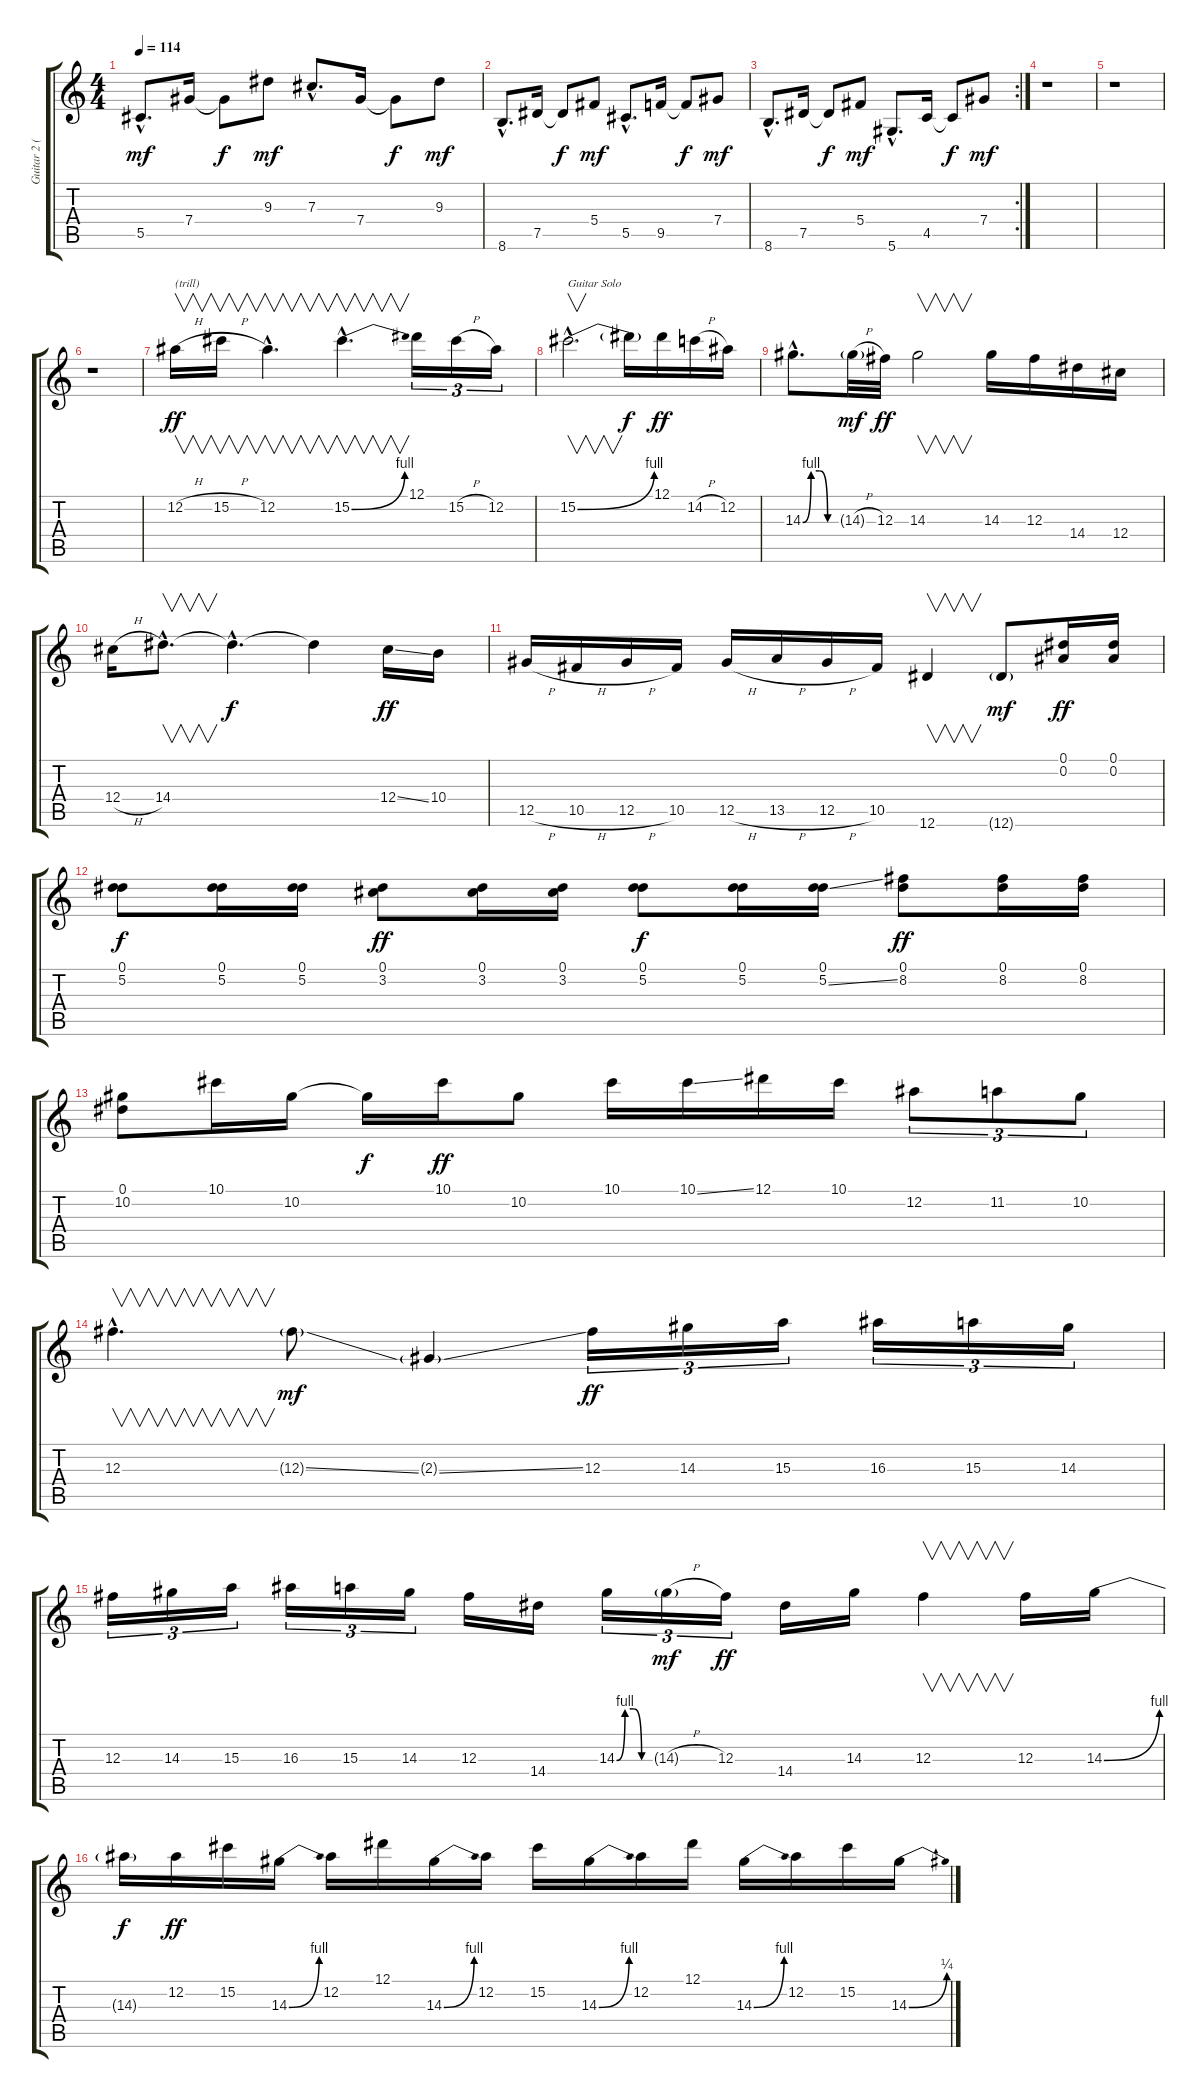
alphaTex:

\track ("Guitar 2 (Marty Friedman)" "Guitar 2 (") {instrument distortionguitar}
\staff {score tabs}
\tuning (Eb4 Bb3 Gb3 Db3 Ab2 Eb2) {hide}
\ts (4 4)
\tempo 114
\clef g2
\ks c
5.5{hac}.8{d dy mf} 7.4.16 7.4{t}.8{dy f} 9.3.8{dy mf} 7.3{hac}.8{d} 7.4.16 7.4{t}.8{dy f} 9.3.8{dy mf} |
8.6{hac}.8{d} 7.5.16 7.5{t}.8{dy f} 5.4.8{dy mf} 5.5{hac}.8{d} 9.5.16 9.5{t}.8{dy f} 7.4.8{dy mf} |
\rc 2
8.6{hac}.8{d} 7.5.16 7.5{t}.8{dy f} 5.4.8{dy mf} 5.6{hac}.8{d} 4.5.16 4.5{t}.8{dy f} 7.4.8{dy mf} |
r.1 |
r.1 |
r.1 |
12.2{h}.16{v txt "(trill)" dy ff} 15.2{h}.16{v} 12.2{hac}.4{v d} 15.2{be (bend 0 0 60 4) hac}.4{v d} 12.1.16{tu (3 2)} 15.2{h}.16{tu (3 2)} 12.2.16{tu (3 2)} |
15.2{be (bend 0 0 60 4) hac}.2{v d txt "Guitar Solo"} 15.2{t}.16{dy f} 12.1.16{dy ff} 14.2{h}.16 12.2.16 |
14.3{be (custom 0 0 15 4 30 4 45 0 60 0) hac}.8{d} 14.3{h g}.32{dy mf} 12.3.32{dy ff} 14.3.2{v} 14.3.16 12.3.16 14.4.16 12.4.16 |
12.4{h}.16 14.4{hac}.8{v d} 14.4{hac t}.4{d dy f} 14.4{t}.4 12.4{ss}.16{dy ff} 10.4.16 |
12.5{h}.16 10.5{h}.16 12.5{h}.16 10.5.16 12.5{h}.16 13.5{h}.16 12.5{h}.16 10.5.16 12.6.4{v} 12.6{g}.8{dy mf} (0.1 0.2).16{dy ff} (0.1 0.2).16 |
(0.1 5.2).8{dy f} (0.1 5.2).16 (0.1 5.2).16 (0.1 3.2).8{dy ff} (0.1 3.2).16 (0.1 3.2).16 (0.1 5.2).8{dy f} (0.1 5.2).16 (0.1 5.2{ss}).16 (0.1 8.2).8{dy ff} (0.1 8.2).16 (0.1 8.2).16 |
(0.1 10.2).8 10.1.16 10.2.16 10.2{t}.16{dy f} 10.1.16{dy ff} 10.2.8 10.1.16 10.1{ss}.16 12.1.16 10.1.16 12.2.8{tu (3 2)} 11.2.8{tu (3 2)} 10.2.8{tu (3 2)} |
12.3{hac}.4{v d} 12.3{ss g}.8{dy mf} 2.3{ss g}.4 12.3.16{tu (3 2) dy ff} 14.3.16{tu (3 2)} 15.3.16{tu (3 2)} 16.3.16{tu (3 2)} 15.3.16{tu (3 2)} 14.3.16{tu (3 2)} |
12.3.16{tu (3 2)} 14.3.16{tu (3 2)} 15.3.16{tu (3 2)} 16.3.16{tu (3 2)} 15.3.16{tu (3 2)} 14.3.16{tu (3 2)} 12.3.16 14.4.16 14.3{be (custom 0 0 15 4 30 4 45 0 60 0)}.16{tu (3 2)} 14.3{h g}.16{tu (3 2) dy mf} 12.3.16{tu (3 2) dy ff} 14.4.16 14.3.16 12.3.4{v} 12.3.16 14.3{be (bend 0 0 60 4)}.16 |
14.3{t}.16{dy f} 12.2.16{dy ff} 15.2.16 14.3{be (bend 0 0 60 4)}.16 12.2.16 12.1.16 14.3{be (bend 0 0 60 4)}.16 12.2.16 15.2.16 14.3{be (bend 0 0 60 4)}.16 12.2.16 12.1.16 14.3{be (bend 0 0 60 4)}.16 12.2.16 15.2.16 14.3{be (bend 0 0 60 1)}.16
